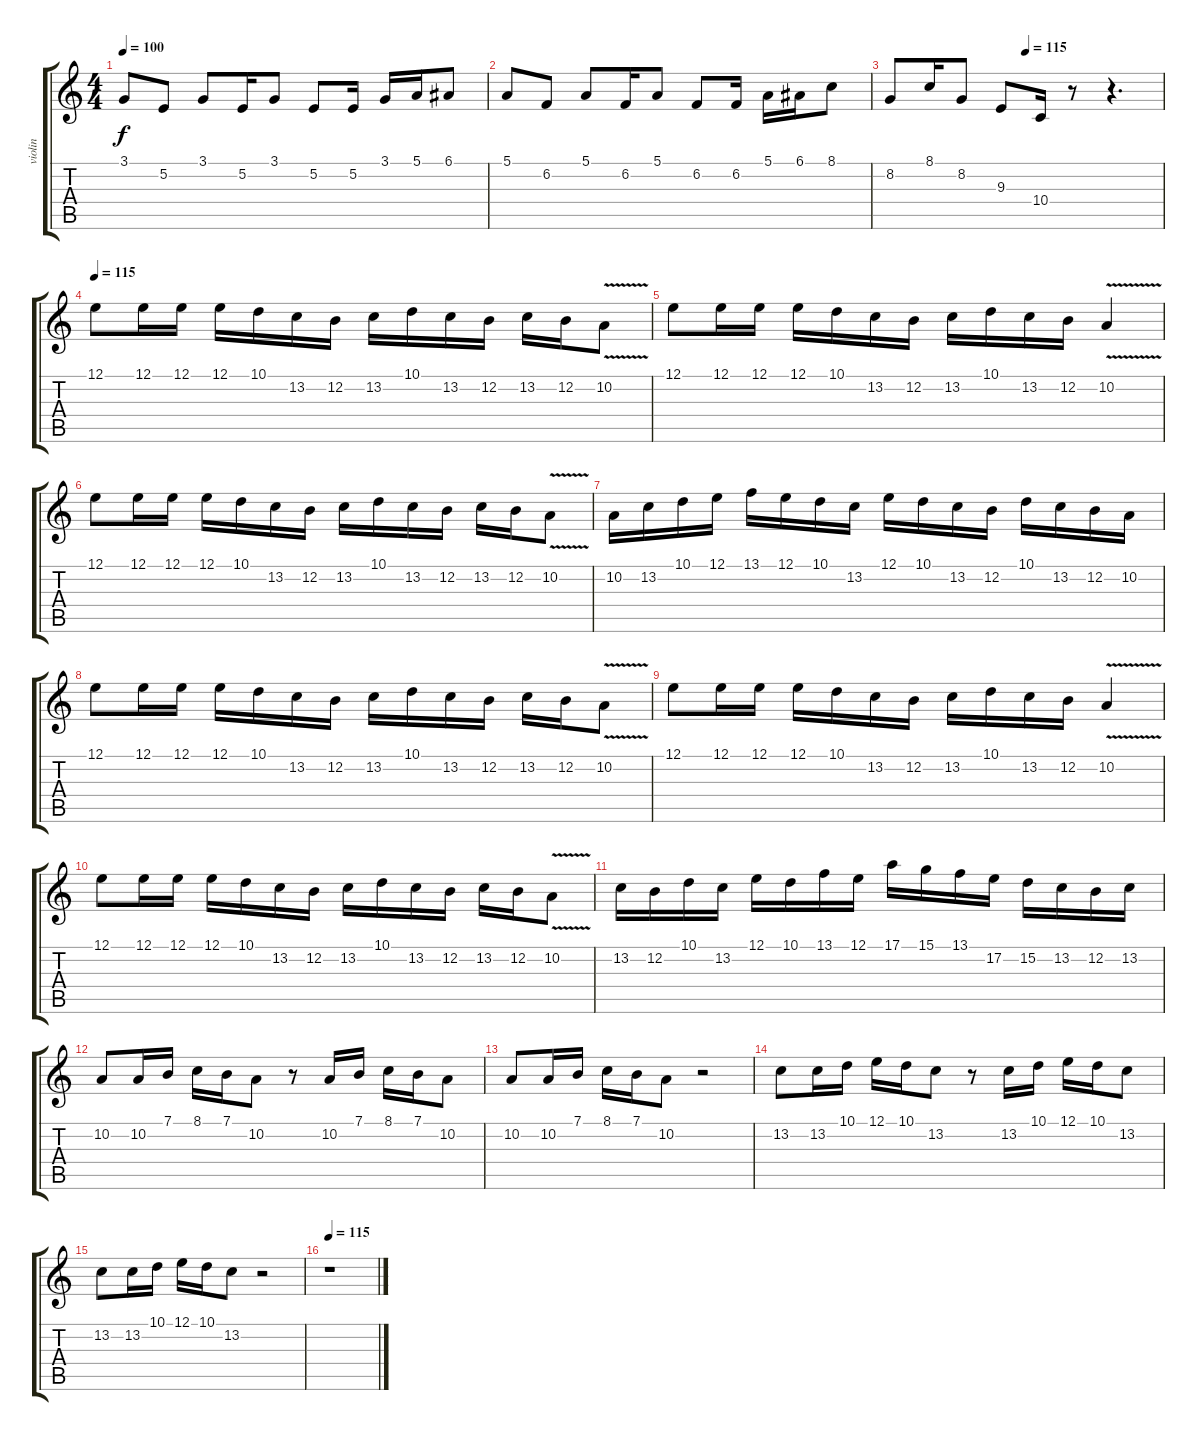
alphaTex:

\track ("violin" "violin") {instrument violin}
\staff {score tabs}
\tuning (E4 B3 G3 D3 A2 E2) {hide}
\ts (4 4)
\tempo 100
\clef g2
\ks c
3.1.8{dy f} 5.2.8 3.1.8 5.2.16 3.1.8 5.2.8 5.2.16 3.1.16 5.1.16 6.1.8 |
5.1.8 6.2.8 5.1.8 6.2.16 5.1.8 6.2.8 6.2.16 5.1.16 6.1.16 8.1.8 |
\tempo (115 0.5)
8.2.8 8.1.16 8.2.8 9.3.8 10.4.16 r.8 r.4{d} |
\section ("" "")
\tempo 115
12.1.8{volume 11} 12.1.16 12.1.16 12.1.16 10.1.16 13.2.16 12.2.16 13.2.16 10.1.16 13.2.16 12.2.16 13.2.16 12.2.16 10.2{v}.8 |
12.1.8 12.1.16 12.1.16 12.1.16 10.1.16 13.2.16 12.2.16 13.2.16 10.1.16 13.2.16 12.2.16 10.2{v}.4 |
12.1.8 12.1.16 12.1.16 12.1.16 10.1.16 13.2.16 12.2.16 13.2.16 10.1.16 13.2.16 12.2.16 13.2.16 12.2.16 10.2{v}.8 |
10.2.16 13.2.16 10.1.16 12.1.16 13.1.16 12.1.16 10.1.16 13.2.16 12.1.16 10.1.16 13.2.16 12.2.16 10.1.16 13.2.16 12.2.16 10.2.16 |
12.1.8 12.1.16 12.1.16 12.1.16 10.1.16 13.2.16 12.2.16 13.2.16 10.1.16 13.2.16 12.2.16 13.2.16 12.2.16 10.2{v}.8 |
12.1.8 12.1.16 12.1.16 12.1.16 10.1.16 13.2.16 12.2.16 13.2.16 10.1.16 13.2.16 12.2.16 10.2{v}.4 |
12.1.8 12.1.16 12.1.16 12.1.16 10.1.16 13.2.16 12.2.16 13.2.16 10.1.16 13.2.16 12.2.16 13.2.16 12.2.16 10.2{v}.8 |
13.2.16 12.2.16 10.1.16 13.2.16 12.1.16 10.1.16 13.1.16 12.1.16 17.1.16 15.1.16 13.1.16 17.2.16 15.2.16 13.2.16 12.2.16 13.2.16 |
10.2.8 10.2.16 7.1.16 8.1.16 7.1.16 10.2.8 r.8 10.2.16 7.1.16 8.1.16 7.1.16 10.2.8 |
10.2.8 10.2.16 7.1.16 8.1.16 7.1.16 10.2.8 r.2 |
13.2.8 13.2.16 10.1.16 12.1.16 10.1.16 13.2.8 r.8 13.2.16 10.1.16 12.1.16 10.1.16 13.2.8 |
13.2.8 13.2.16 10.1.16 12.1.16 10.1.16 13.2.8 r.2 |
\section ("" "")
\tempo 115
r.1
